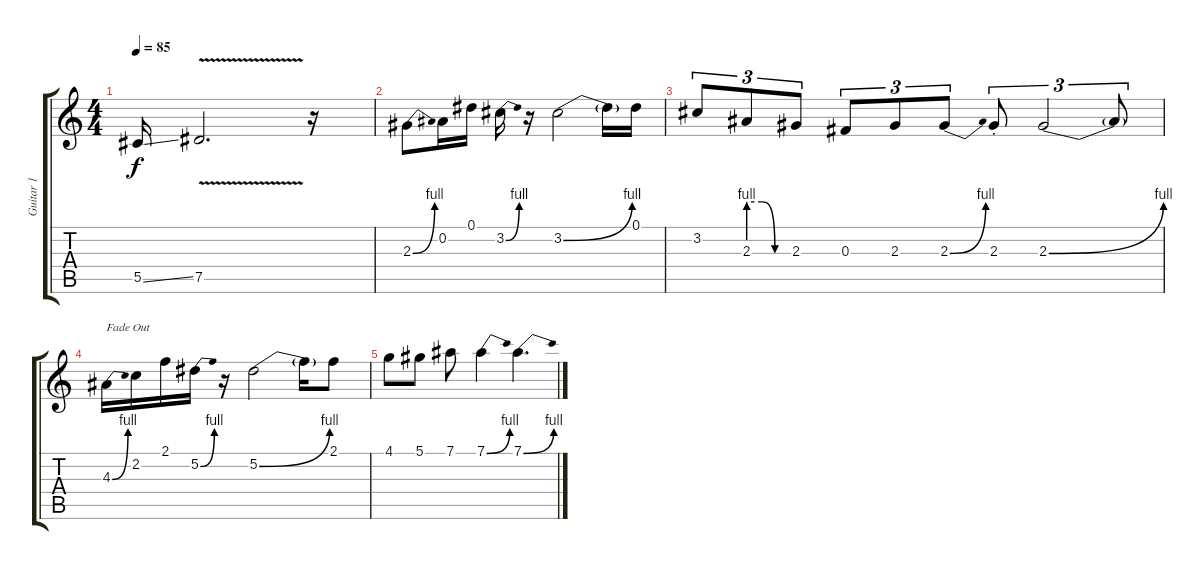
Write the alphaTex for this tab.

\track ("Guitar 1" "Guitar 1") {instrument overdrivenguitar}
\staff {score tabs}
\tuning (Eb4 Bb3 Gb3 Db3 Ab2 Eb2) {hide}
\ts (4 4)
\tempo 85
\clef g2
\ks c
5.5{ss}.16{dy f} 7.5{v}.2{d} r.16 |
2.3{be (bend 0 0 60 4)}.8 0.2.16 0.1.16 3.2{be (bend 0 0 60 4)}.16 r.16 3.2{be (bend 0 0 60 4)}.2 3.2{t}.16 0.1.16 |
3.2.8{tu (3 2)} 2.3{be (custom 0 4 20 4 40 0 60 0)}.8{tu (3 2)} 2.3.8{tu (3 2)} 0.3.8{tu (3 2)} 2.3.8{tu (3 2)} 2.3{be (bend 0 0 60 4)}.8{tu (3 2)} 2.3{st}.8{tu (3 2)} 2.3{be (bend 0 0 60 4)}.2{tu (3 2)} 2.3{t}.8{tu (3 2)} |
4.3{be (bend 0 0 60 4)}.16{txt "Fade Out"} 2.2.16 2.1.16 5.2{be (bend 0 0 60 4)}.16 r.16 5.2{be (bend 0 0 60 4)}.2 5.2{t}.16 2.1.8 |
4.1.8 5.1.8 7.1.8 7.1{be (bend 0 0 60 4)}.4 7.1{be (bend 0 0 60 4)}.4{d}
